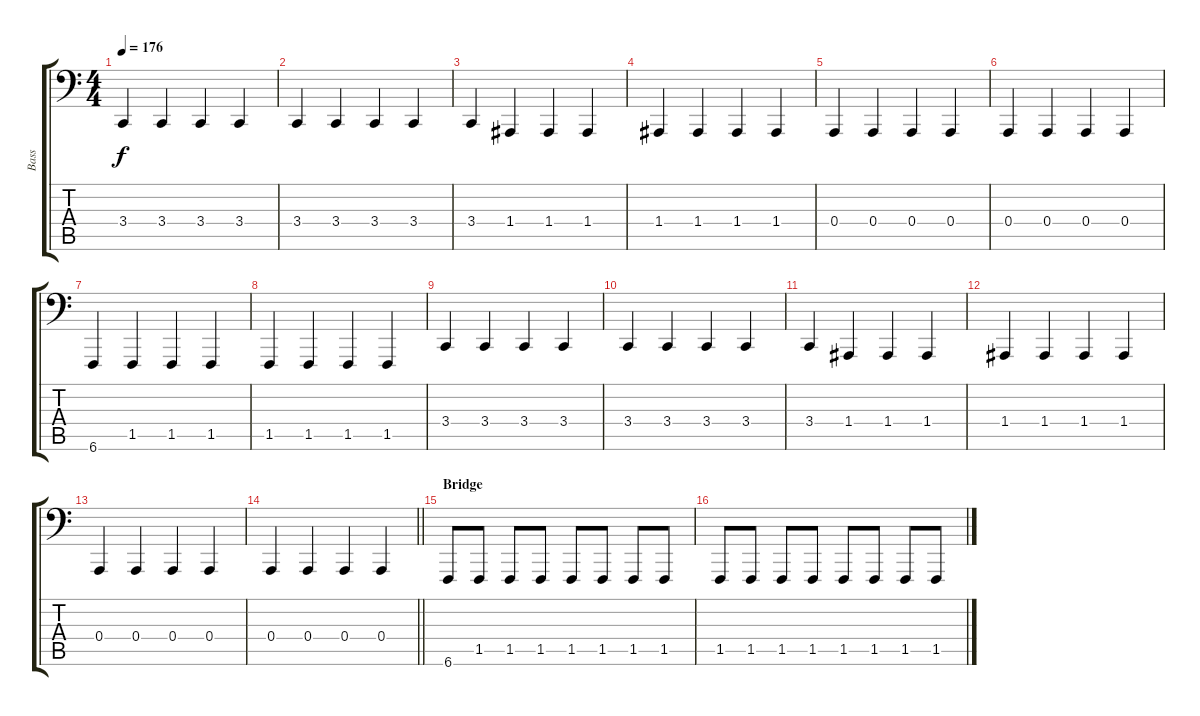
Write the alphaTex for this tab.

\track ("Bass" "Bass") {instrument pad3polysynth}
\staff {score tabs}
\tuning (C3 G2 D2 A1 E1 B0) {hide}
\ts (4 4)
\tempo 176
\clef f4
\ks c
3.4.4{dy f} 3.4.4 3.4.4 3.4.4 |
3.4.4 3.4.4 3.4.4 3.4.4 |
3.4.4 1.4.4 1.4.4 1.4.4 |
1.4.4 1.4.4 1.4.4 1.4.4 |
0.4.4 0.4.4 0.4.4 0.4.4 |
0.4.4 0.4.4 0.4.4 0.4.4 |
6.6.4 1.5.4 1.5.4 1.5.4 |
1.5.4 1.5.4 1.5.4 1.5.4 |
3.4.4 3.4.4 3.4.4 3.4.4 |
3.4.4 3.4.4 3.4.4 3.4.4 |
3.4.4 1.4.4 1.4.4 1.4.4 |
1.4.4 1.4.4 1.4.4 1.4.4 |
0.4.4 0.4.4 0.4.4 0.4.4 |
\barLineRight lightlight
0.4.4 0.4.4 0.4.4 0.4.4 |
\section ("" "Bridge")
6.6.8 1.5.8 1.5.8 1.5.8 1.5.8 1.5.8 1.5.8 1.5.8 |
1.5.8 1.5.8 1.5.8 1.5.8 1.5.8 1.5.8 1.5.8 1.5.8
